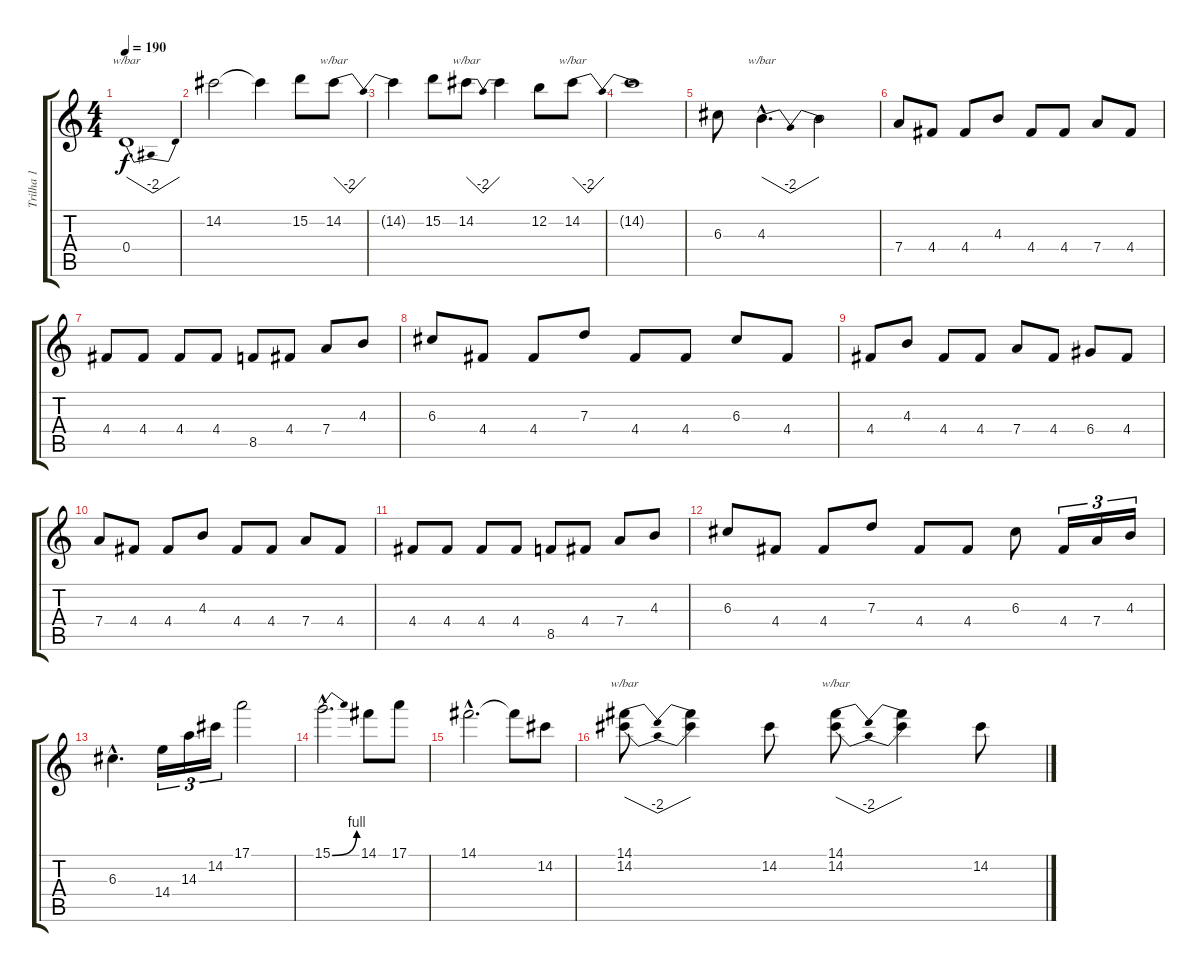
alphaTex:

\track ("Trilha 1" "Trilha 1") {instrument distortionguitar}
\staff {score tabs}
\tuning (E4 B3 G3 D3 A2 E2) {hide}
\ts (4 4)
\tempo 190
\clef g2
\ks c
0.4.1{tbe (dip default 0 0 30 -8 60 0) dy f} |
14.2.2 14.2{t}.4 15.2.8 14.2.8{tbe (dip default 0 0 30 -8 60 0)} |
14.2{t}.4 15.2.8 14.2.8{tbe (dip default 0 0 30 -8 60 0)} 14.2{t}.4 12.2.8 14.2.8{tbe (dip default 0 0 30 -8 60 0)} |
14.2{t}.1 |
6.3.8 4.3{hac}.4{d tbe (dip default 0 0 30 -8 60 0)} 4.3{t}.2 |
7.4.8 4.4.8 4.4.8 4.3.8 4.4.8 4.4.8 7.4.8 4.4.8 |
4.4.8 4.4.8 4.4.8 4.4.8 8.5.8 4.4.8 7.4.8 4.3.8 |
6.3.8 4.4.8 4.4.8 7.3.8 4.4.8 4.4.8 6.3.8 4.4.8 |
4.4.8 4.3.8 4.4.8 4.4.8 7.4.8 4.4.8 6.4.8 4.4.8 |
7.4.8 4.4.8 4.4.8 4.3.8 4.4.8 4.4.8 7.4.8 4.4.8 |
4.4.8 4.4.8 4.4.8 4.4.8 8.5.8 4.4.8 7.4.8 4.3.8 |
6.3.8 4.4.8 4.4.8 7.3.8 4.4.8 4.4.8 6.3.8 4.4.16{tu (3 2)} 7.4.16{tu (3 2)} 4.3.16{tu (3 2)} |
6.3{hac}.4{d} 14.4.16{tu (3 2)} 14.3.16{tu (3 2)} 14.2.16{tu (3 2)} 17.1.2 |
15.1{be (bend 0 0 60 4) hac}.2{d} 14.1.8 17.1.8 |
14.1{hac}.2{d} 14.1{t}.8 14.2.8 |
(14.1 14.2).8{tbe (dip default 0 0 30 -8 60 0)} (14.1{t} 14.2{t}).4 14.2.8 (14.1 14.2).8{tbe (dip default 0 0 30 -8 60 0)} (14.1{t} 14.2{t}).4 14.2.8
